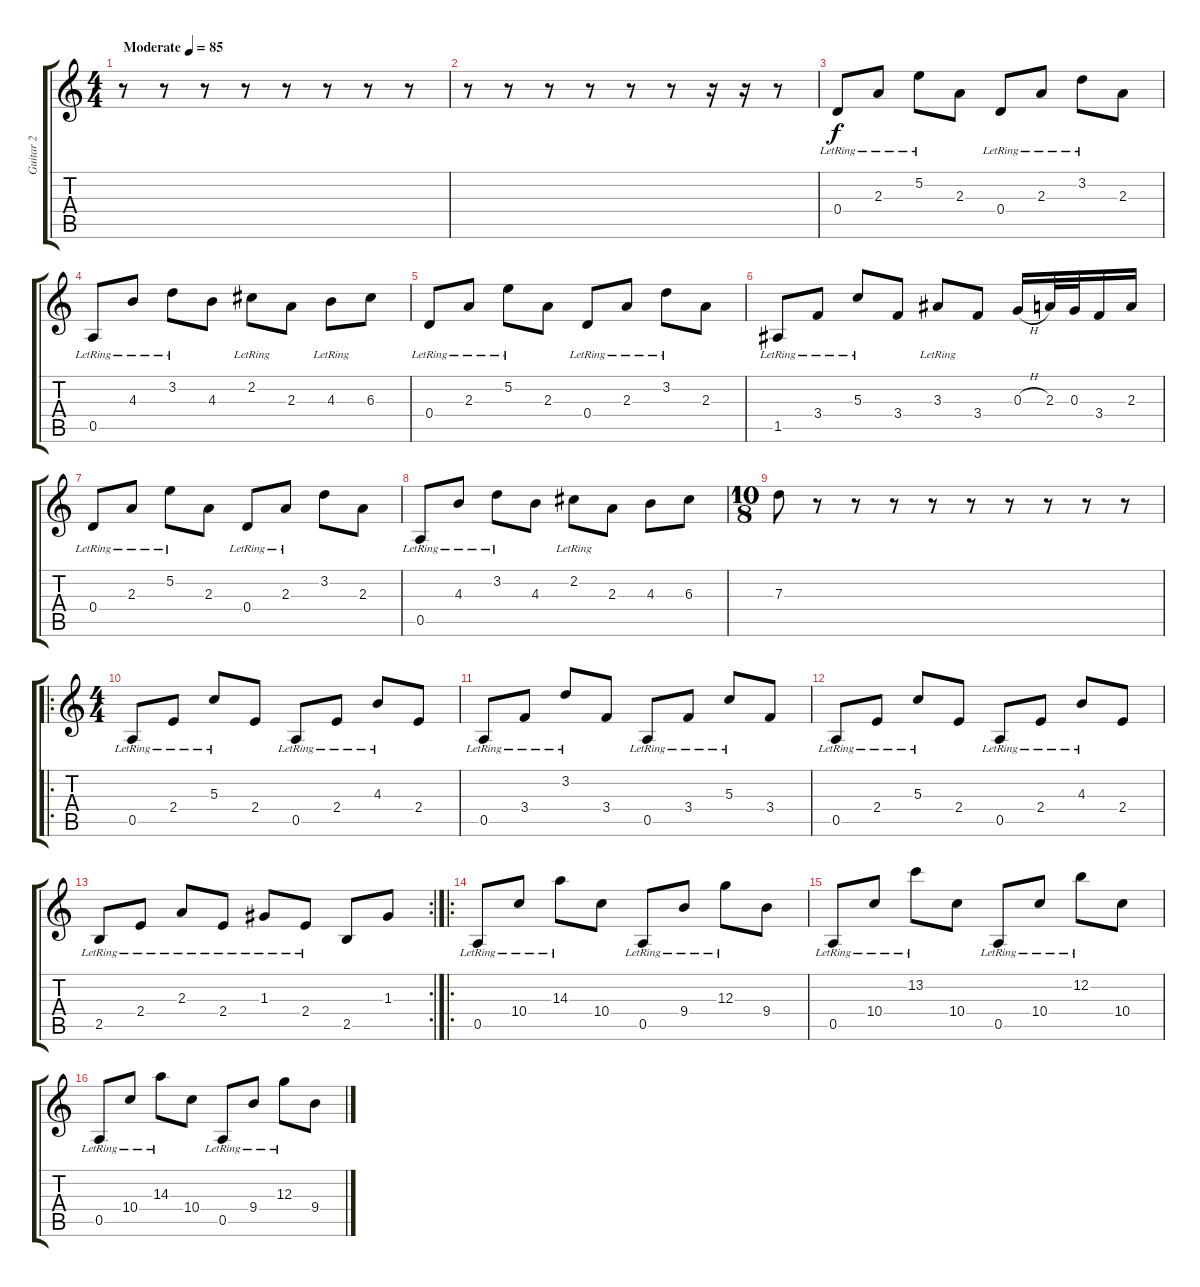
\track ("Guitar 2" "Guitar 2") {instrument acousticguitarnylon}
\staff {score tabs}
\tuning (E4 B3 G3 D3 A2 E2) {hide}
\ts (4 4)
\tempo (85 "Moderate")
\clef g2
\ks c
r.8{dy f instrument acousticguitarnylon} r.8 r.8 r.8 r.8 r.8 r.8 r.8 |
r.8 r.8 r.8 r.8 r.8 r.8 r.16 r.16 r.8 |
0.4{lr}.8 2.3{lr}.8 5.2{lr}.8 2.3.8 0.4{lr}.8 2.3{lr}.8 3.2{lr}.8 2.3.8 |
0.5{lr}.8 4.3{lr}.8 3.2{lr}.8 4.3.8 2.2{lr}.8 2.3.8 4.3{lr}.8 6.3.8 |
0.4{lr}.8 2.3{lr}.8 5.2{lr}.8 2.3.8 0.4{lr}.8 2.3{lr}.8 3.2{lr}.8 2.3.8 |
1.5{lr}.8 3.4{lr}.8 5.3{lr}.8 3.4.8 3.3{lr}.8 3.4.8 0.3{h}.16 2.3.32 0.3.32 3.4.16 2.3.16 |
0.4{lr}.8 2.3{lr}.8 5.2{lr}.8 2.3.8 0.4{lr}.8 2.3{lr}.8 3.2.8 2.3.8 |
0.5{lr}.8 4.3{lr}.8 3.2{lr}.8 4.3.8 2.2{lr}.8 2.3.8 4.3.8 6.3.8 |
\ts (10 8)
7.3.8 r.8 r.8 r.8 r.8 r.8 r.8 r.8 r.8 r.8 |
\ro
\ts (4 4)
0.5{lr}.8 2.4{lr}.8 5.3{lr}.8 2.4.8 0.5{lr}.8 2.4{lr}.8 4.3{lr}.8 2.4.8 |
0.5{lr}.8 3.4{lr}.8 3.2{lr}.8 3.4.8 0.5{lr}.8 3.4{lr}.8 5.3{lr}.8 3.4.8 |
0.5{lr}.8 2.4{lr}.8 5.3{lr}.8 2.4.8 0.5{lr}.8 2.4{lr}.8 4.3{lr}.8 2.4.8 |
\rc 2
2.5{lr}.8 2.4{lr}.8 2.3{lr}.8 2.4{lr}.8 1.3{lr}.8 2.4{lr}.8 2.5.8 1.3.8 |
\ro
0.5{lr}.8 10.4{lr}.8 14.3{lr}.8 10.4.8 0.5{lr}.8 9.4{lr}.8 12.3{lr}.8 9.4.8 |
0.5{lr}.8 10.4{lr}.8 13.2{lr}.8 10.4.8 0.5{lr}.8 10.4{lr}.8 12.2{lr}.8 10.4.8 |
0.5{lr}.8 10.4{lr}.8 14.3{lr}.8 10.4.8 0.5{lr}.8 9.4{lr}.8 12.3{lr}.8 9.4.8
